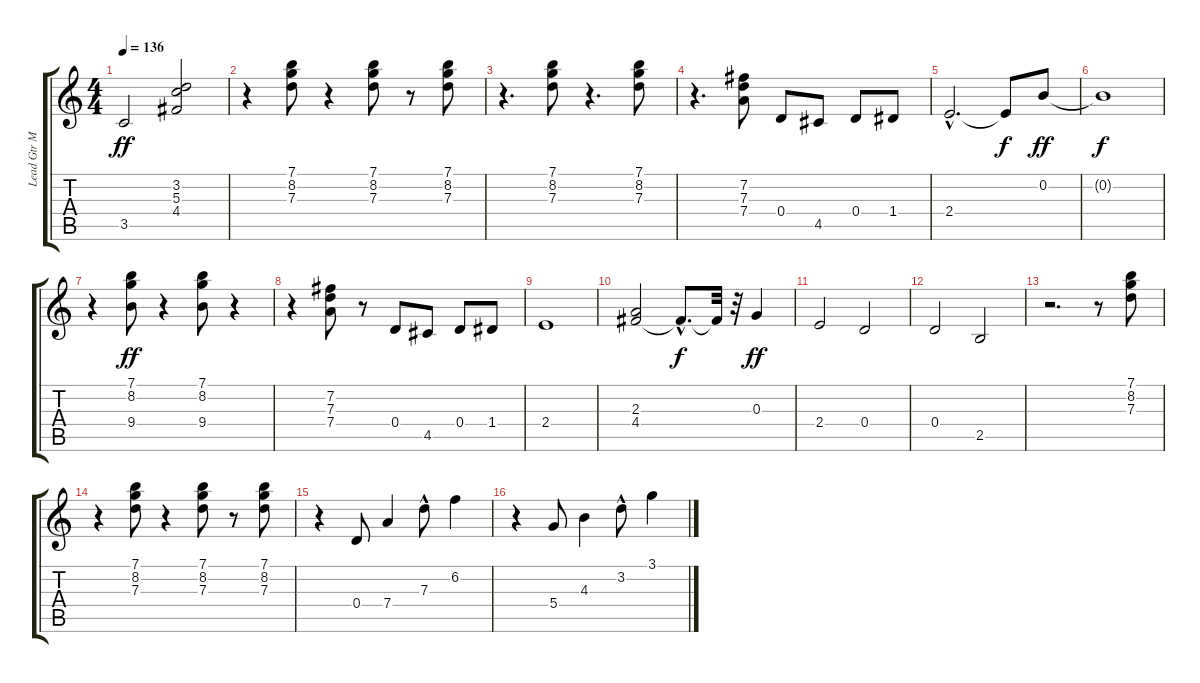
\track ("Lead Gtr Muted" "Lead Gtr M") {instrument electricguitarmuted}
\staff {score tabs}
\tuning (E4 B3 G3 D3 A2 E2) {hide}
\ts (4 4)
\tempo 136
\clef g2
\ks c
3.5.2{dy ff} (3.2 5.3 4.4).2 |
r.4 (7.1 8.2 7.3).8 r.4 (7.1 8.2 7.3).8 r.8 (7.1 8.2 7.3).8 |
r.4{d} (7.1 8.2 7.3).8 r.4{d} (7.1 8.2 7.3).8 |
r.4{d} (7.2 7.3 7.4).8 0.4.8 4.5.8 0.4.8 1.4.8 |
2.4{hac}.2{d} 2.4{t}.8{dy f} 0.2.8{dy ff} |
0.2{t}.1{dy f} |
r.4 (7.1 8.2 9.4).8{dy ff} r.4 (7.1 8.2 9.4).8 r.4 |
r.4 (7.2 7.3 7.4).8 r.8 0.4.8 4.5.8 0.4.8 1.4.8 |
2.4.1 |
(2.3 4.4).2 4.4{hac t}.8{d dy f} 4.4{t}.32 r.32 0.3.4{dy ff} |
2.4.2 0.4.2 |
0.4.2 2.5.2 |
r.2{d} r.8 (7.1 8.2 7.3).8 |
r.4 (7.1 8.2 7.3).8 r.4 (7.1 8.2 7.3).8 r.8 (7.1 8.2 7.3).8 |
r.4 0.4.8 7.4.4 7.3{hac}.8 6.2.4 |
r.4 5.4.8 4.3.4 3.2{hac}.8 3.1.4
